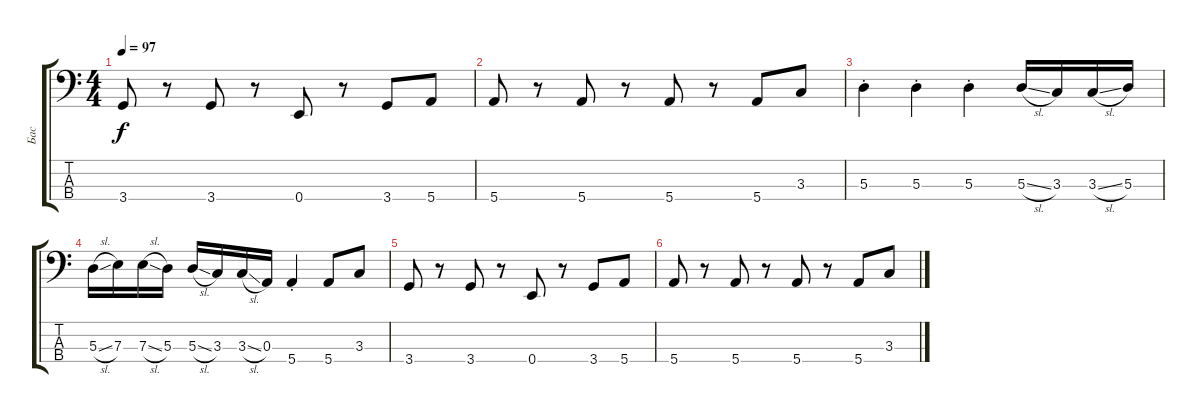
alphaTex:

\track ("Бас" "Бас") {instrument electricbassfinger}
\staff {score tabs}
\tuning (G2 D2 A1 E1) {hide}
\ts (4 4)
\tempo 97
\clef f4
\ks c
3.4.8{dy f} r.8 3.4.8 r.8 0.4.8 r.8 3.4.8 5.4.8 |
5.4.8 r.8 5.4.8 r.8 5.4.8 r.8 5.4.8 3.3.8 |
5.3{st}.4 5.3{st}.4 5.3{st}.4 5.3{sl}.16 3.3.16 3.3{sl}.16 5.3.16 |
5.3{sl}.16 7.3.16 7.3{sl}.16 5.3.16 5.3{sl}.16 3.3.16 3.3{sl}.16 0.3.16 5.4{st}.4 5.4.8 3.3.8 |
3.4.8 r.8 3.4.8 r.8 0.4.8 r.8 3.4.8 5.4.8 |
5.4.8 r.8 5.4.8 r.8 5.4.8 r.8 5.4.8 3.3.8
